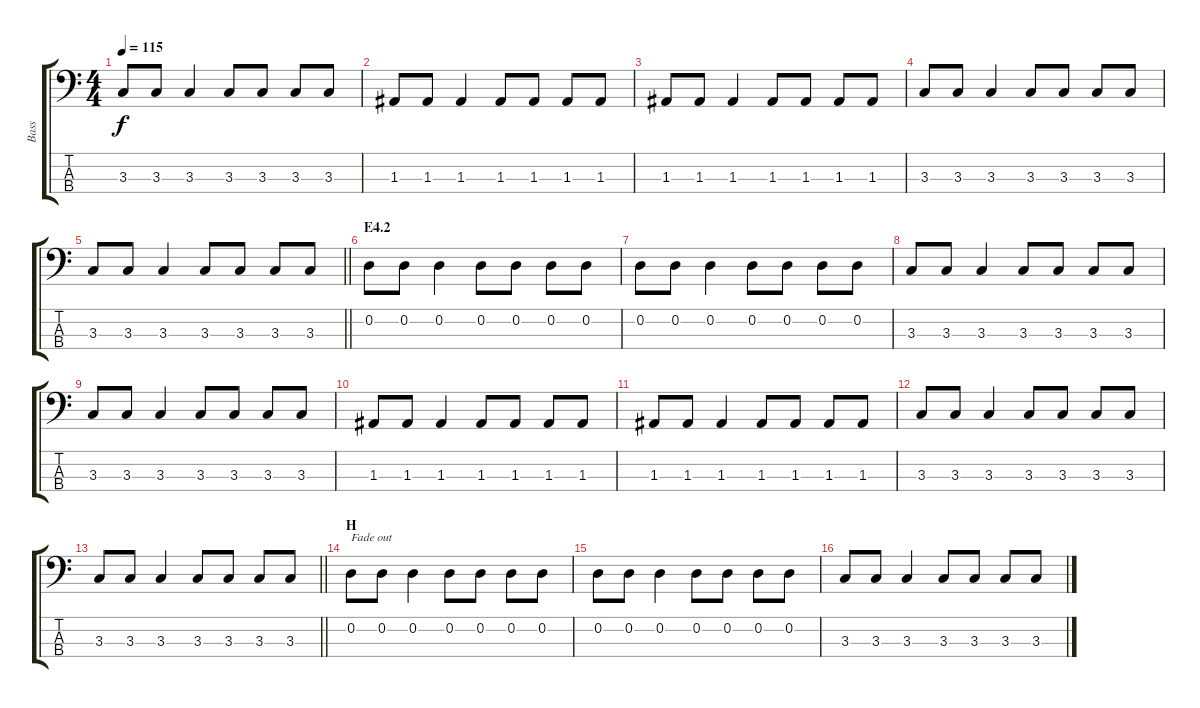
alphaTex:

\track ("Bass" "Bass") {instrument electricbassfinger}
\staff {score tabs}
\tuning (G2 D2 A1 E1) {hide}
\ts (4 4)
\tempo 115
\clef f4
\ks c
3.3.8{dy f} 3.3.8 3.3.4 3.3.8 3.3.8 3.3.8 3.3.8 |
1.3.8 1.3.8 1.3.4 1.3.8 1.3.8 1.3.8 1.3.8 |
1.3.8 1.3.8 1.3.4 1.3.8 1.3.8 1.3.8 1.3.8 |
3.3.8 3.3.8 3.3.4 3.3.8 3.3.8 3.3.8 3.3.8 |
\barLineRight lightlight
3.3.8 3.3.8 3.3.4 3.3.8 3.3.8 3.3.8 3.3.8 |
\section ("" "E4.2")
0.2.8 0.2.8 0.2.4 0.2.8 0.2.8 0.2.8 0.2.8 |
0.2.8 0.2.8 0.2.4 0.2.8 0.2.8 0.2.8 0.2.8 |
3.3.8 3.3.8 3.3.4 3.3.8 3.3.8 3.3.8 3.3.8 |
3.3.8 3.3.8 3.3.4 3.3.8 3.3.8 3.3.8 3.3.8 |
1.3.8 1.3.8 1.3.4 1.3.8 1.3.8 1.3.8 1.3.8 |
1.3.8 1.3.8 1.3.4 1.3.8 1.3.8 1.3.8 1.3.8 |
3.3.8 3.3.8 3.3.4 3.3.8 3.3.8 3.3.8 3.3.8 |
\barLineRight lightlight
3.3.8 3.3.8 3.3.4 3.3.8 3.3.8 3.3.8 3.3.8 |
\section ("" "H")
0.2.8{txt "Fade out"} 0.2.8 0.2.4 0.2.8 0.2.8 0.2.8 0.2.8 |
0.2.8 0.2.8 0.2.4 0.2.8 0.2.8 0.2.8 0.2.8 |
3.3.8 3.3.8 3.3.4 3.3.8 3.3.8 3.3.8 3.3.8
